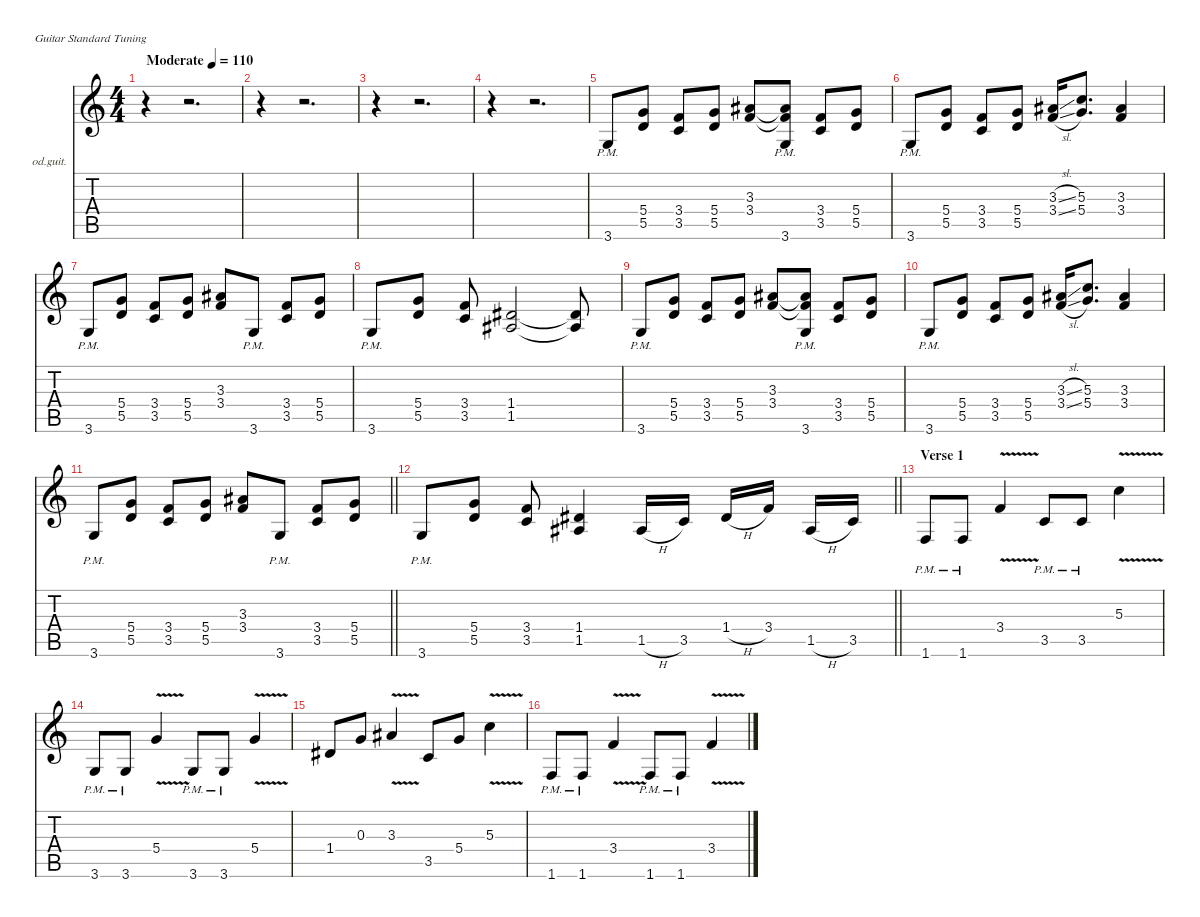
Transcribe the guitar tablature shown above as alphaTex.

\defaultSystemsLayout 4
\hideDynamics
\bracketExtendMode nobrackets
\firstSystemTrackNameOrientation horizontal
\otherSystemsTrackNameOrientation horizontal
\track ("Gitar 2" "od.guit.") {instrument overdrivenguitar}
\staff {score tabs}
\tuning (E4 B3 G3 D3 A2 E2)
\ts (4 4)
\beaming (8 2 2 2 2)
\tempo (110 "Moderate")
\clef g2
\ks c
r.4{dy f instrument overdrivenguitar} r.2{d} |
r.4 r.2{d} |
r.4 r.2{d} |
r.4 r.2{d} |
3.6{pm}.8 (5.4 5.5).8 (3.4 3.5).8 (5.4 5.5).8 (3.3 3.4).8 (3.3{t} 3.4{t} 3.6{pm}).8 (3.4 3.5).8 (5.4 5.5).8 |
3.6{pm}.8 (5.4 5.5).8 (3.4 3.5).8 (5.4 5.5).8 (3.3{sl} 3.4{sl}).16 (5.3 5.4).8{d} (3.3 3.4).4 |
3.6{pm}.8 (5.4 5.5).8 (3.4 3.5).8 (5.4 5.5).8 (3.3 3.4).8 3.6{pm}.8 (3.4 3.5).8 (5.4 5.5).8 |
3.6{pm}.8 (5.4 5.5).8 (3.4 3.5).8 (1.4 1.5).2 (1.4{t} 1.5{t}).8 |
3.6{pm}.8 (5.4 5.5).8 (3.4 3.5).8 (5.4 5.5).8 (3.3 3.4).8 (3.3{t} 3.4{t} 3.6{pm}).8 (3.4 3.5).8 (5.4 5.5).8 |
3.6{pm}.8 (5.4 5.5).8 (3.4 3.5).8 (5.4 5.5).8 (3.3{sl} 3.4{sl}).16 (5.3 5.4).8{d} (3.3 3.4).4 |
\barLineRight lightlight
3.6{pm}.8 (5.4 5.5).8 (3.4 3.5).8 (5.4 5.5).8 (3.3 3.4).8 3.6{pm}.8 (3.4 3.5).8 (5.4 5.5).8 |
\barLineRight lightlight
3.6{pm}.8 (5.4 5.5).8 (3.4 3.5).8 (1.4 1.5).4 1.5{h}.16 3.5.16 1.4{h}.16 3.4.16{beam split} 1.5{h}.16 3.5.16 |
\section ("" "Verse 1")
1.6{pm}.8 1.6{pm}.8 3.4{v}.4 3.5{pm}.8 3.5{pm}.8 5.3{v}.4 |
3.6{pm}.8 3.6{pm}.8 5.4{v}.4 3.6{pm}.8 3.6{pm}.8 5.4{v}.4 |
1.4.8 0.3.8 3.3{v}.4 3.5.8 5.4.8 5.3{v}.4 |
1.6{pm}.8 1.6{pm}.8 3.4{v}.4 1.6{pm}.8 1.6{pm}.8 3.4{v}.4
